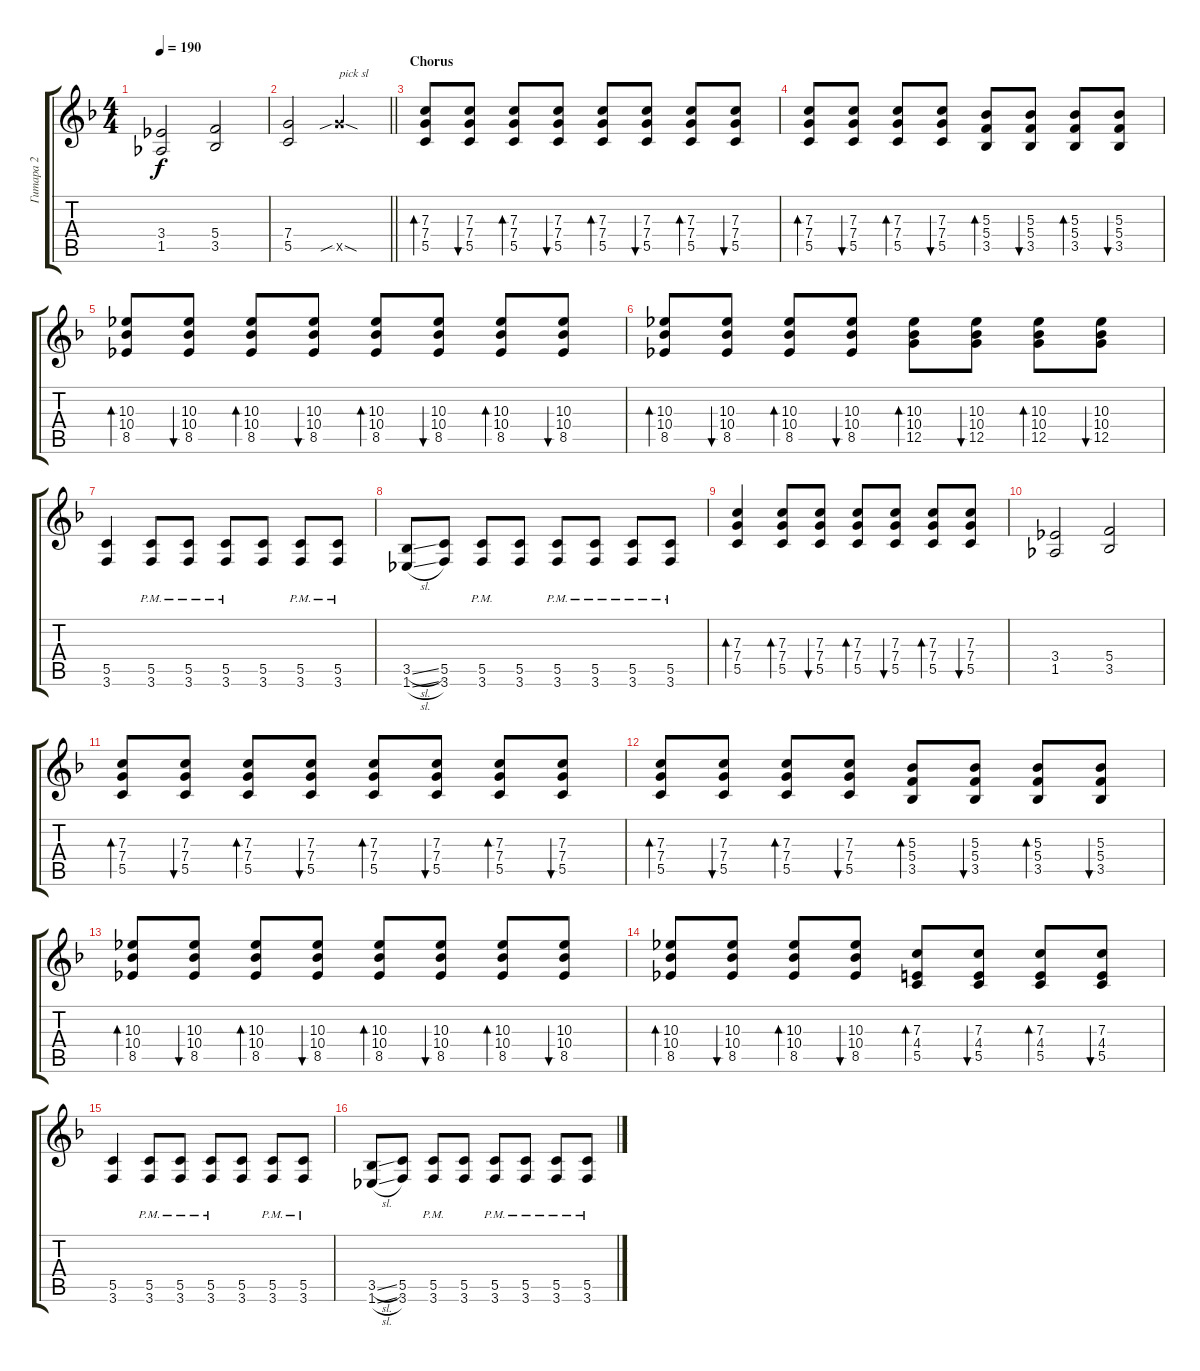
\track ("Гитара 2" "Гитара 2") {instrument distortionguitar}
\staff {score tabs}
\tuning (D4 A3 F3 C3 G2 D2) {hide}
\ts (4 4)
\tempo 190
\clef g2
\ks dminor
(3.4 1.5).2{dy f} (5.4 3.5).2 |
\barLineRight lightlight
(7.4 5.5).2 12.5{sib sod x}.2{txt "pick sl"} |
\section ("" "Chorus")
(7.3 7.4 5.5).8{bd 60} (7.3 7.4 5.5).8{bu 60} (7.3 7.4 5.5).8{bd 60} (7.3 7.4 5.5).8{bu 60} (7.3 7.4 5.5).8{bd 60} (7.3 7.4 5.5).8{bu 60} (7.3 7.4 5.5).8{bd 60} (7.3 7.4 5.5).8{bu 60} |
(7.3 7.4 5.5).8{bd 60} (7.3 7.4 5.5).8{bu 60} (7.3 7.4 5.5).8{bd 60} (7.3 7.4 5.5).8{bu 60} (5.3 5.4 3.5).8{bd 60} (5.3 5.4 3.5).8{bu 60} (5.3 5.4 3.5).8{bd 60} (5.3 5.4 3.5).8{bu 60} |
(10.3 10.4 8.5).8{bd 60} (10.3 10.4 8.5).8{bu 60} (10.3 10.4 8.5).8{bd 60} (10.3 10.4 8.5).8{bu 60} (10.3 10.4 8.5).8{bd 60} (10.3 10.4 8.5).8{bu 60} (10.3 10.4 8.5).8{bd 60} (10.3 10.4 8.5).8{bu 60} |
(10.3 10.4 8.5).8{bd 60} (10.3 10.4 8.5).8{bu 60} (10.3 10.4 8.5).8{bd 60} (10.3 10.4 8.5).8{bu 60} (10.3 10.4 12.5).8{bd 60} (10.3 10.4 12.5).8{bu 60} (10.3 10.4 12.5).8{bd 60} (10.3 10.4 12.5).8{bu 60} |
(5.5 3.6).4 (5.5{pm} 3.6{pm}).8 (5.5{pm} 3.6{pm}).8 (5.5{pm} 3.6{pm}).8 (5.5 3.6).8 (5.5{pm} 3.6{pm}).8 (5.5{pm} 3.6{pm}).8 |
(3.5{sl} 1.6{sl}).8 (5.5 3.6).8 (5.5{pm} 3.6{pm}).8 (5.5 3.6).8 (5.5{pm} 3.6{pm}).8 (5.5{pm} 3.6{pm}).8 (5.5{pm} 3.6{pm}).8 (5.5{pm} 3.6{pm}).8 |
(7.3 7.4 5.5).4{bd 60} (7.3 7.4 5.5).8{bd 60} (7.3 7.4 5.5).8{bu 60} (7.3 7.4 5.5).8{bd 60} (7.3 7.4 5.5).8{bu 60} (7.3 7.4 5.5).8{bd 60} (7.3 7.4 5.5).8{bu 60} |
(3.4 1.5).2 (5.4 3.5).2 |
(7.3 7.4 5.5).8{bd 60} (7.3 7.4 5.5).8{bu 60} (7.3 7.4 5.5).8{bd 60} (7.3 7.4 5.5).8{bu 60} (7.3 7.4 5.5).8{bd 60} (7.3 7.4 5.5).8{bu 60} (7.3 7.4 5.5).8{bd 60} (7.3 7.4 5.5).8{bu 60} |
(7.3 7.4 5.5).8{bd 60} (7.3 7.4 5.5).8{bu 60} (7.3 7.4 5.5).8{bd 60} (7.3 7.4 5.5).8{bu 60} (5.3 5.4 3.5).8{bd 60} (5.3 5.4 3.5).8{bu 60} (5.3 5.4 3.5).8{bd 60} (5.3 5.4 3.5).8{bu 60} |
(10.3 10.4 8.5).8{bd 60} (10.3 10.4 8.5).8{bu 60} (10.3 10.4 8.5).8{bd 60} (10.3 10.4 8.5).8{bu 60} (10.3 10.4 8.5).8{bd 60} (10.3 10.4 8.5).8{bu 60} (10.3 10.4 8.5).8{bd 60} (10.3 10.4 8.5).8{bu 60} |
(10.3 10.4 8.5).8{bd 60} (10.3 10.4 8.5).8{bu 60} (10.3 10.4 8.5).8{bd 60} (10.3 10.4 8.5).8{bu 60} (7.3 4.4 5.5).8{bd 60} (7.3 4.4 5.5).8{bu 60} (7.3 4.4 5.5).8{bd 60} (7.3 4.4 5.5).8{bu 60} |
(5.5 3.6).4 (5.5{pm} 3.6{pm}).8 (5.5{pm} 3.6{pm}).8 (5.5{pm} 3.6{pm}).8 (5.5 3.6).8 (5.5{pm} 3.6{pm}).8 (5.5{pm} 3.6{pm}).8 |
(3.5{sl} 1.6{sl}).8 (5.5 3.6).8 (5.5{pm} 3.6{pm}).8 (5.5 3.6).8 (5.5{pm} 3.6{pm}).8 (5.5{pm} 3.6{pm}).8 (5.5{pm} 3.6{pm}).8 (5.5{pm} 3.6{pm}).8
